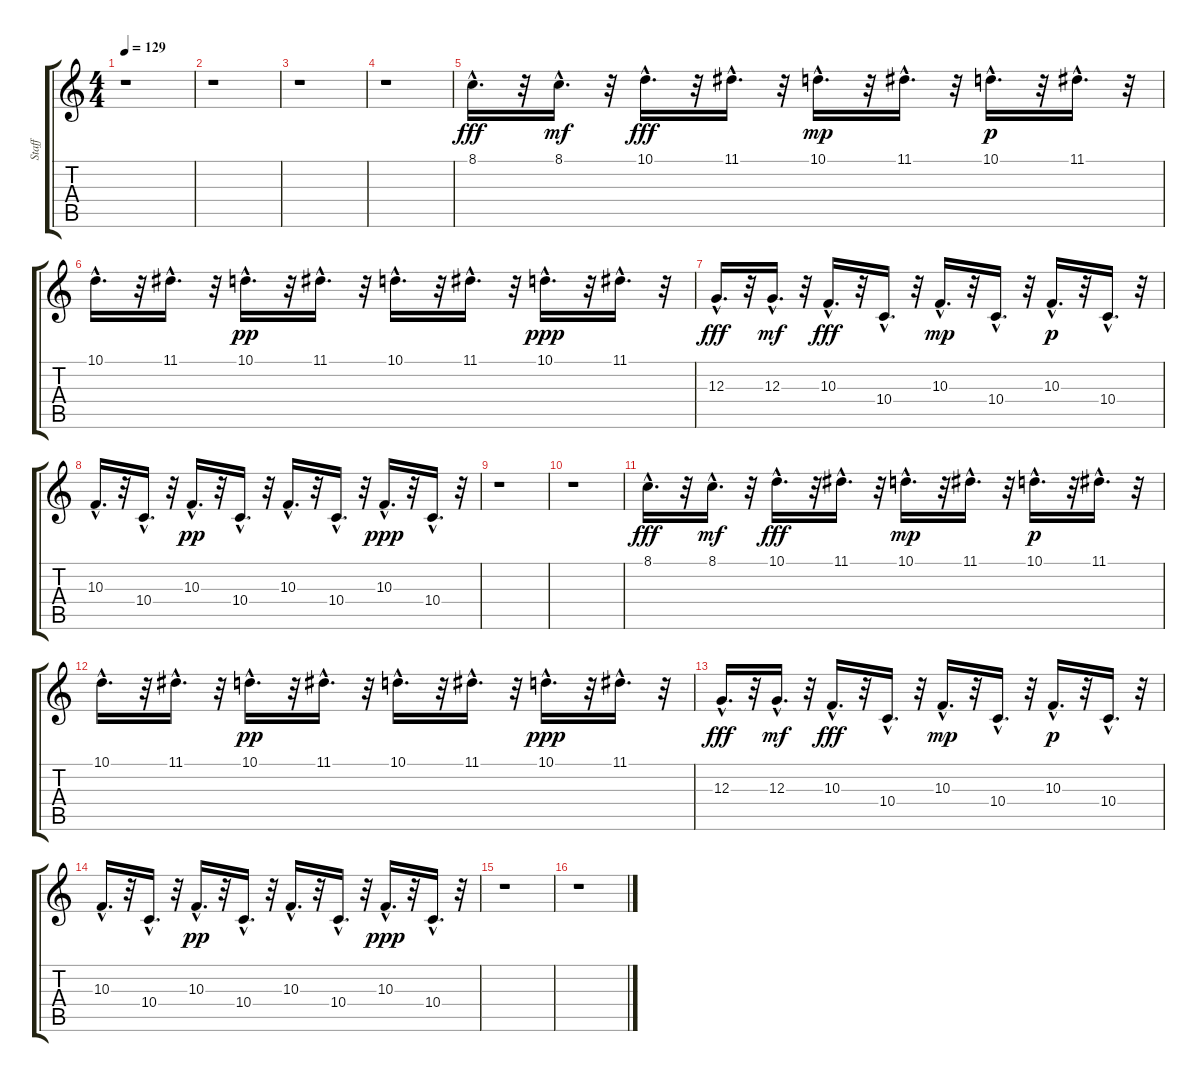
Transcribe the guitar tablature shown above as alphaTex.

\track ("Staff" "Staff") {instrument ocarina}
\staff {score tabs}
\tuning (E4 B3 G3 D3 A2 E2) {hide}
\ts (4 4)
\tempo 129
\clef g2
\ks c
r.1{dy mp} |
r.1 |
r.1 |
r.1 |
8.1{hac}.16{d dy fff instrument whistle} r.32 8.1{hac}.16{d dy mf} r.32 10.1{hac}.16{d dy fff} r.32 11.1{hac}.16{d} r.32 10.1{hac}.16{d dy mp} r.32 11.1{hac}.16{d} r.32 10.1{hac}.16{d dy p} r.32 11.1{hac}.16{d} r.32 |
10.1{hac}.16{d} r.32 11.1{hac}.16{d} r.32 10.1{hac}.16{d dy pp} r.32 11.1{hac}.16{d} r.32 10.1{hac}.16{d} r.32 11.1{hac}.16{d} r.32 10.1{hac}.16{d dy ppp} r.32 11.1{hac}.16{d} r.32 |
12.3{hac}.16{d dy fff} r.32 12.3{hac}.16{d dy mf} r.32 10.3{hac}.16{d dy fff} r.32 10.4{hac}.16{d} r.32 10.3{hac}.16{d dy mp} r.32 10.4{hac}.16{d} r.32 10.3{hac}.16{d dy p} r.32 10.4{hac}.16{d} r.32 |
10.3{hac}.16{d} r.32 10.4{hac}.16{d} r.32 10.3{hac}.16{d dy pp} r.32 10.4{hac}.16{d} r.32 10.3{hac}.16{d} r.32 10.4{hac}.16{d} r.32 10.3{hac}.16{d dy ppp} r.32 10.4{hac}.16{d} r.32 |
r.1 |
r.1 |
8.1{hac}.16{d dy fff} r.32 8.1{hac}.16{d dy mf} r.32 10.1{hac}.16{d dy fff} r.32 11.1{hac}.16{d} r.32 10.1{hac}.16{d dy mp} r.32 11.1{hac}.16{d} r.32 10.1{hac}.16{d dy p} r.32 11.1{hac}.16{d} r.32 |
10.1{hac}.16{d} r.32 11.1{hac}.16{d} r.32 10.1{hac}.16{d dy pp} r.32 11.1{hac}.16{d} r.32 10.1{hac}.16{d} r.32 11.1{hac}.16{d} r.32 10.1{hac}.16{d dy ppp} r.32 11.1{hac}.16{d} r.32 |
12.3{hac}.16{d dy fff} r.32 12.3{hac}.16{d dy mf} r.32 10.3{hac}.16{d dy fff} r.32 10.4{hac}.16{d} r.32 10.3{hac}.16{d dy mp} r.32 10.4{hac}.16{d} r.32 10.3{hac}.16{d dy p} r.32 10.4{hac}.16{d} r.32 |
10.3{hac}.16{d} r.32 10.4{hac}.16{d} r.32 10.3{hac}.16{d dy pp} r.32 10.4{hac}.16{d} r.32 10.3{hac}.16{d} r.32 10.4{hac}.16{d} r.32 10.3{hac}.16{d dy ppp} r.32 10.4{hac}.16{d} r.32 |
r.1 |
r.1
